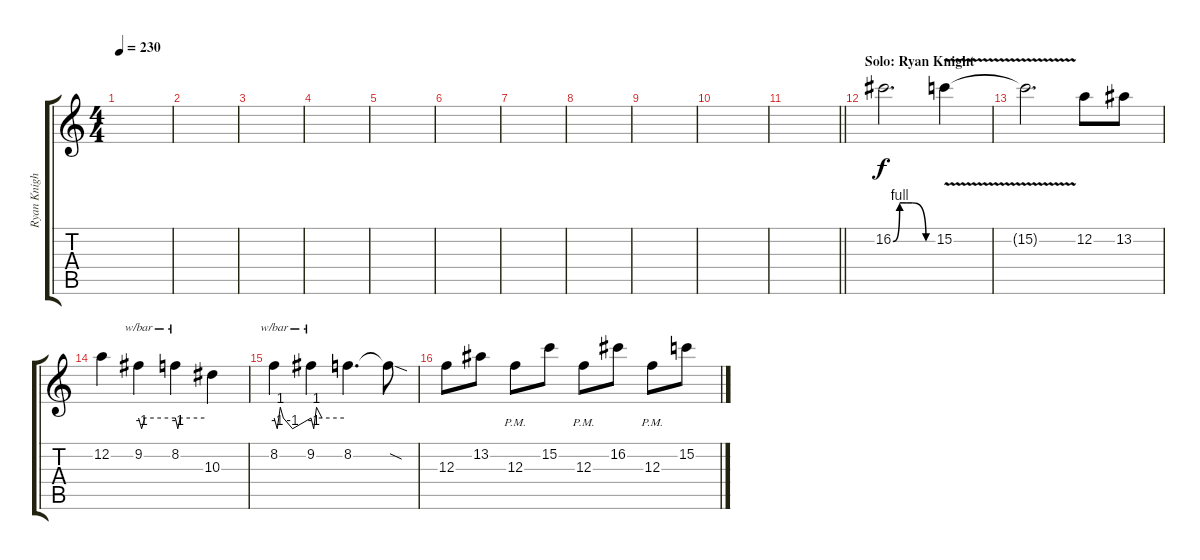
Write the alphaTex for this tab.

\track ("Ryan Knight Lead" "Ryan Knigh") {instrument distortionguitar}
\staff {score tabs}
\tuning (D4 A3 F3 C3 G2 D2) {hide}
\ts (4 4)
\tempo 230
\clef g2
\ks c
|
|
|
|
|
|
|
|
|
|
\barLineRight lightlight
|
\section ("" "Solo: Ryan Knight")
16.2{be (custom 0 0 10 4 20 4 29 4 50 0 60 0)}.2{d balance 8} 15.2{v}.4 |
15.2{t}.2{d} 12.2.8 13.2.8 |
12.2.4 9.2.4{tbe (custom default 0 0 5 -4 10 0 60 0)} 8.2.4{tbe (custom default 0 0 5 -4 10 0 60 0)} 10.3.4 |
8.2.4{tbe (custom default 0 0 5 -4 10 4 15 0 30 -4 60 0)} 9.2.4{tbe (custom default 0 0 5 -4 10 4 20 0 60 0)} 8.2.4{d} 8.2{sod t}.8 |
12.3.8 13.2.8 12.3{pm}.8 15.2.8 12.3{pm}.8 16.2.8 12.3{pm}.8 15.2.8
